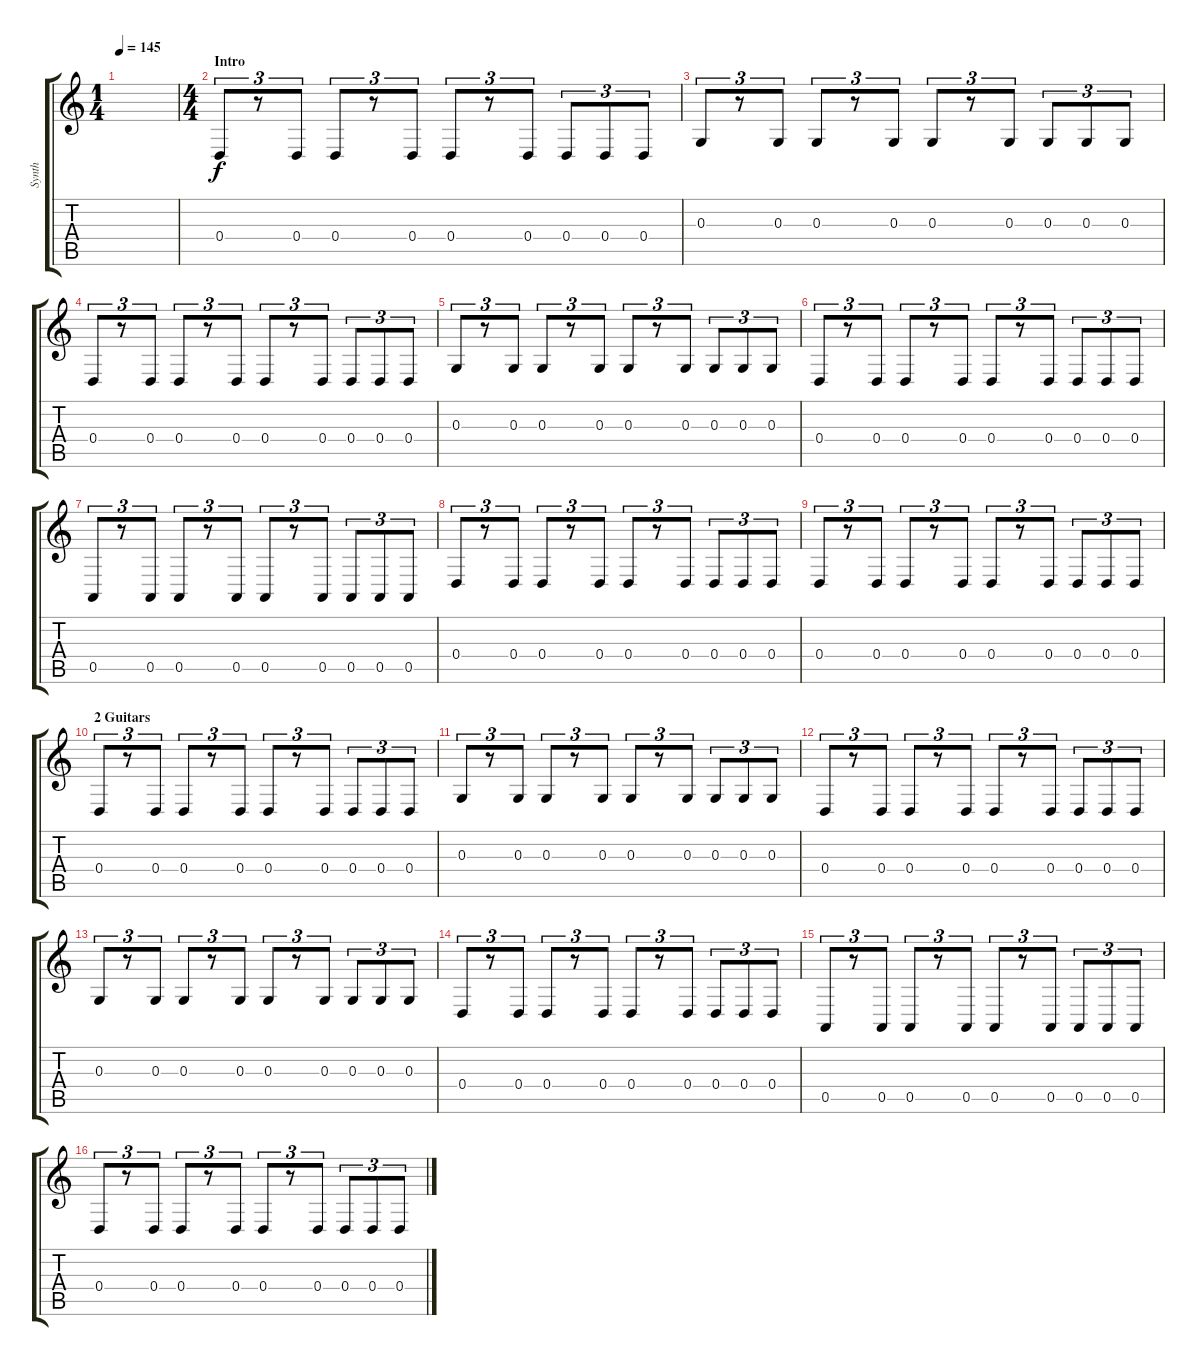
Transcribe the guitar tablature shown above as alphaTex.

\track ("Synth" "Synth") {instrument lead8bassandlead}
\staff {score tabs}
\tuning (E4 B3 G3 D3 A2 E2) {hide}
\ts (1 4)
\tempo 145
\clef g2
\ks c
|
\ts (4 4)
\section ("" "Intro")
0.4.8{tu (3 2)} r.8{tu (3 2)} 0.4.8{tu (3 2)} 0.4.8{tu (3 2)} r.8{tu (3 2)} 0.4.8{tu (3 2)} 0.4.8{tu (3 2)} r.8{tu (3 2)} 0.4.8{tu (3 2)} 0.4.8{tu (3 2)} 0.4.8{tu (3 2)} 0.4.8{tu (3 2)} |
0.3.8{tu (3 2)} r.8{tu (3 2)} 0.3.8{tu (3 2)} 0.3.8{tu (3 2)} r.8{tu (3 2)} 0.3.8{tu (3 2)} 0.3.8{tu (3 2)} r.8{tu (3 2)} 0.3.8{tu (3 2)} 0.3.8{tu (3 2)} 0.3.8{tu (3 2)} 0.3.8{tu (3 2)} |
0.4.8{tu (3 2)} r.8{tu (3 2)} 0.4.8{tu (3 2)} 0.4.8{tu (3 2)} r.8{tu (3 2)} 0.4.8{tu (3 2)} 0.4.8{tu (3 2)} r.8{tu (3 2)} 0.4.8{tu (3 2)} 0.4.8{tu (3 2)} 0.4.8{tu (3 2)} 0.4.8{tu (3 2)} |
0.3.8{tu (3 2)} r.8{tu (3 2)} 0.3.8{tu (3 2)} 0.3.8{tu (3 2)} r.8{tu (3 2)} 0.3.8{tu (3 2)} 0.3.8{tu (3 2)} r.8{tu (3 2)} 0.3.8{tu (3 2)} 0.3.8{tu (3 2)} 0.3.8{tu (3 2)} 0.3.8{tu (3 2)} |
0.4.8{tu (3 2)} r.8{tu (3 2)} 0.4.8{tu (3 2)} 0.4.8{tu (3 2)} r.8{tu (3 2)} 0.4.8{tu (3 2)} 0.4.8{tu (3 2)} r.8{tu (3 2)} 0.4.8{tu (3 2)} 0.4.8{tu (3 2)} 0.4.8{tu (3 2)} 0.4.8{tu (3 2)} |
0.5.8{tu (3 2)} r.8{tu (3 2)} 0.5.8{tu (3 2)} 0.5.8{tu (3 2)} r.8{tu (3 2)} 0.5.8{tu (3 2)} 0.5.8{tu (3 2)} r.8{tu (3 2)} 0.5.8{tu (3 2)} 0.5.8{tu (3 2)} 0.5.8{tu (3 2)} 0.5.8{tu (3 2)} |
0.4.8{tu (3 2)} r.8{tu (3 2)} 0.4.8{tu (3 2)} 0.4.8{tu (3 2)} r.8{tu (3 2)} 0.4.8{tu (3 2)} 0.4.8{tu (3 2)} r.8{tu (3 2)} 0.4.8{tu (3 2)} 0.4.8{tu (3 2)} 0.4.8{tu (3 2)} 0.4.8{tu (3 2)} |
0.4.8{tu (3 2)} r.8{tu (3 2)} 0.4.8{tu (3 2)} 0.4.8{tu (3 2)} r.8{tu (3 2)} 0.4.8{tu (3 2)} 0.4.8{tu (3 2)} r.8{tu (3 2)} 0.4.8{tu (3 2)} 0.4.8{tu (3 2)} 0.4.8{tu (3 2)} 0.4.8{tu (3 2)} |
\section ("" "2 Guitars")
0.4.8{tu (3 2)} r.8{tu (3 2)} 0.4.8{tu (3 2)} 0.4.8{tu (3 2)} r.8{tu (3 2)} 0.4.8{tu (3 2)} 0.4.8{tu (3 2)} r.8{tu (3 2)} 0.4.8{tu (3 2)} 0.4.8{tu (3 2)} 0.4.8{tu (3 2)} 0.4.8{tu (3 2)} |
0.3.8{tu (3 2)} r.8{tu (3 2)} 0.3.8{tu (3 2)} 0.3.8{tu (3 2)} r.8{tu (3 2)} 0.3.8{tu (3 2)} 0.3.8{tu (3 2)} r.8{tu (3 2)} 0.3.8{tu (3 2)} 0.3.8{tu (3 2)} 0.3.8{tu (3 2)} 0.3.8{tu (3 2)} |
0.4.8{tu (3 2)} r.8{tu (3 2)} 0.4.8{tu (3 2)} 0.4.8{tu (3 2)} r.8{tu (3 2)} 0.4.8{tu (3 2)} 0.4.8{tu (3 2)} r.8{tu (3 2)} 0.4.8{tu (3 2)} 0.4.8{tu (3 2)} 0.4.8{tu (3 2)} 0.4.8{tu (3 2)} |
0.3.8{tu (3 2)} r.8{tu (3 2)} 0.3.8{tu (3 2)} 0.3.8{tu (3 2)} r.8{tu (3 2)} 0.3.8{tu (3 2)} 0.3.8{tu (3 2)} r.8{tu (3 2)} 0.3.8{tu (3 2)} 0.3.8{tu (3 2)} 0.3.8{tu (3 2)} 0.3.8{tu (3 2)} |
0.4.8{tu (3 2)} r.8{tu (3 2)} 0.4.8{tu (3 2)} 0.4.8{tu (3 2)} r.8{tu (3 2)} 0.4.8{tu (3 2)} 0.4.8{tu (3 2)} r.8{tu (3 2)} 0.4.8{tu (3 2)} 0.4.8{tu (3 2)} 0.4.8{tu (3 2)} 0.4.8{tu (3 2)} |
0.5.8{tu (3 2)} r.8{tu (3 2)} 0.5.8{tu (3 2)} 0.5.8{tu (3 2)} r.8{tu (3 2)} 0.5.8{tu (3 2)} 0.5.8{tu (3 2)} r.8{tu (3 2)} 0.5.8{tu (3 2)} 0.5.8{tu (3 2)} 0.5.8{tu (3 2)} 0.5.8{tu (3 2)} |
0.4.8{tu (3 2)} r.8{tu (3 2)} 0.4.8{tu (3 2)} 0.4.8{tu (3 2)} r.8{tu (3 2)} 0.4.8{tu (3 2)} 0.4.8{tu (3 2)} r.8{tu (3 2)} 0.4.8{tu (3 2)} 0.4.8{tu (3 2)} 0.4.8{tu (3 2)} 0.4.8{tu (3 2)}
